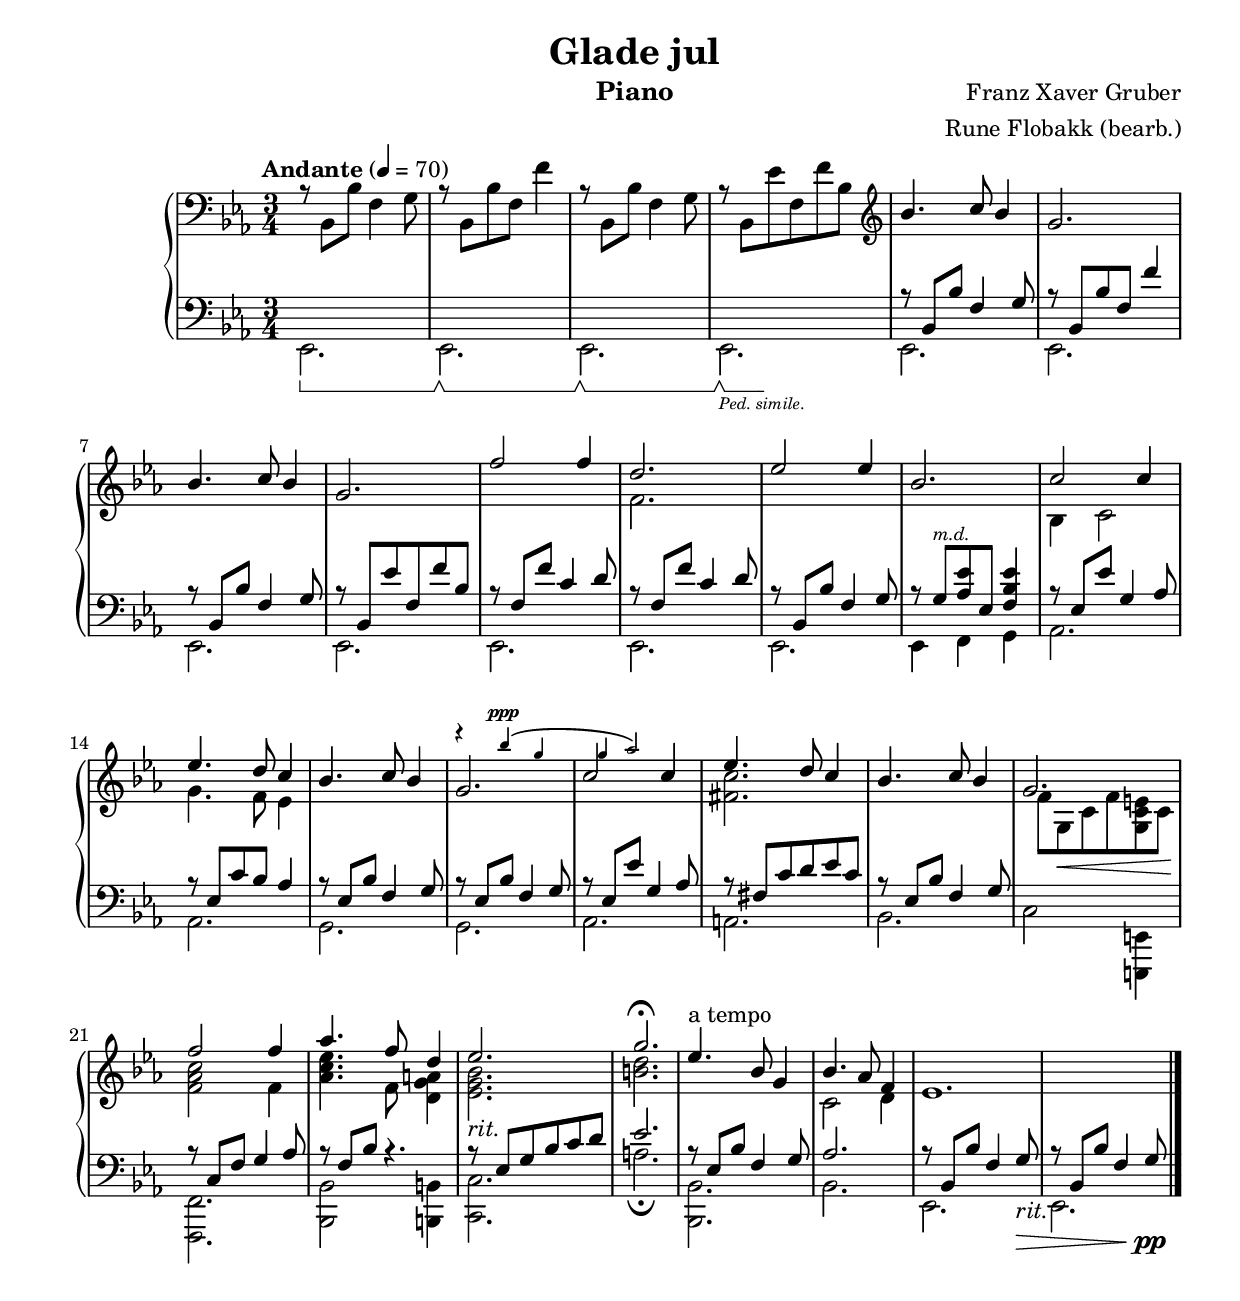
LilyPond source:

\version "2.22.1"
\version "2.22.1"

\paper {
    left-margin = 15\mm
    bottom-margin = 20\mm
    system-system-spacing =
        #'((basic-distance . 16)
           (minimum-distance . 8)
           (padding . 1)
           (stretchability . 60))
}

rit = \markup { \italic "rit." }

atempo = "a tempo"

pedSimile = \markup { \fontsize #-3 \italic "Ped. simile." }

rightHand = \markup { \italic \fontsize#-2 "m.d." }
leftHand = \markup { \italic \fontsize#-2 "m.s." }


\header {
    title = "Glade jul"
    composer = "Franz Xaver Gruber"
    arranger = "Rune Flobakk (bearb.)"
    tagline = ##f
    instrument = "Piano"
}


signature = {
    \key ees \major
    \time 3/4
}

melody = {
    bes4.  c8 bes4  g2.
    bes4.  c8 bes4  g2.
    f'2       f4    d2.
    ees2      ees4  bes2.

    \repeat unfold 2 {
        c2       c4    ees4.  d8 c4
        bes4. c8 bes4  g2.
    }

    f'2 f4       aes4.  f8  d4
    ees2._\rit   g^\fermata

    ees4.^\atempo  bes8 g4 bes4.    aes8 f4
    ees1.
}

bellResponse = {
    r4 bes4\(^\ppp g g aes2\)
}

bass = {
    \repeat unfold 11 { ees2. }
    ees4 f g

    aes2.  aes      g   g
    aes    a        bes c2 <e, e,>4

    <f f,>2.    <bes bes,>2  <b b,>4 <c c,>2.  a'_\fermata
    <bes,, bes'>   bes'  ees,    ees
}

arpeggioBase = { r8 bes,  bes' f4 g8 }

arpeggioAccomp = {
    \arpeggioBase
    r8 bes,  bes' f  f'4
    r8 bes,, bes' f4 g8
    r  bes,  ees' f,  f' bes,
}

pedal = {
    \set pedalSustainStyle = #'bracket
    s2.\sustainOn s2.\sustainOff\sustainOn s2.\sustainOff\sustainOn

    \once \override PianoPedalBracket.edge-height = #'(1.0 . 0.0)
    s4\sustainOff\sustainOn_\pedSimile
}


\score {
    \new PianoStaff <<
    	\new Staff = "right hand" {
            \tempo "Andante" 4 = 70
    	    \clef bass
            \signature

            s2.*4
            \clef treble

            <<
                \new Voice \relative bes' {
                    \voiceOne \melody
                }
                \new Voice \relative bes' {
                    \voiceTwo { s2.*5 f2. s2.*2 bes,4 c2 g'4. f8 ees4 s2. }
                    \voiceThree \magnifyMusic 0.67 \relative bes'' \bellResponse
                    \voiceTwo {
                        <c' fis,>2. s2. f,8 g, \< c f <e c g> c \!
                        <f aes c>2 f4 <aes c ees>4. f8 <d g a>4
                        <ees g bes>2. <b' d>
                        s2. c,2 d4
                    }
                }
            >>
            \bar "|."
    	}

    	\new Staff = "left hand" {
            \clef bass
    	    \signature
            <<
                \relative {
                    \change Staff = "right hand" \stemDown \arpeggioAccomp
                    \change Staff = "left hand" \stemUp
                    \arpeggioAccomp
                    \transpose ees bes \relative { \arpeggioBase \arpeggioBase }
                    \arpeggioBase
                    r8 g^\rightHand <aes ees'> ees <f bes ees>4
                    r8 ees ees' g,4 aes8 r8 ees c' bes aes4
                    \repeat unfold 2 { r8 ees bes' f4  g8 }
                    r8 ees ees' g,4 aes8 r8 fis c' d ees c
                    r8 ees, bes' f4  g8 s2.
                    r8 c, f g4 aes8 r8 f bes r4.
                    r8 ees, g bes c d ees2.
                    r8 ees, bes' f4  g8
                    aes2.
                    \arpeggioBase \>_\rit \arpeggioBase \!\pp
                }
                \\
                \relative ees, \bass
            >>
        }

        \new Dynamics \pedal
    >>

	\layout {}
	\midi {}
}
